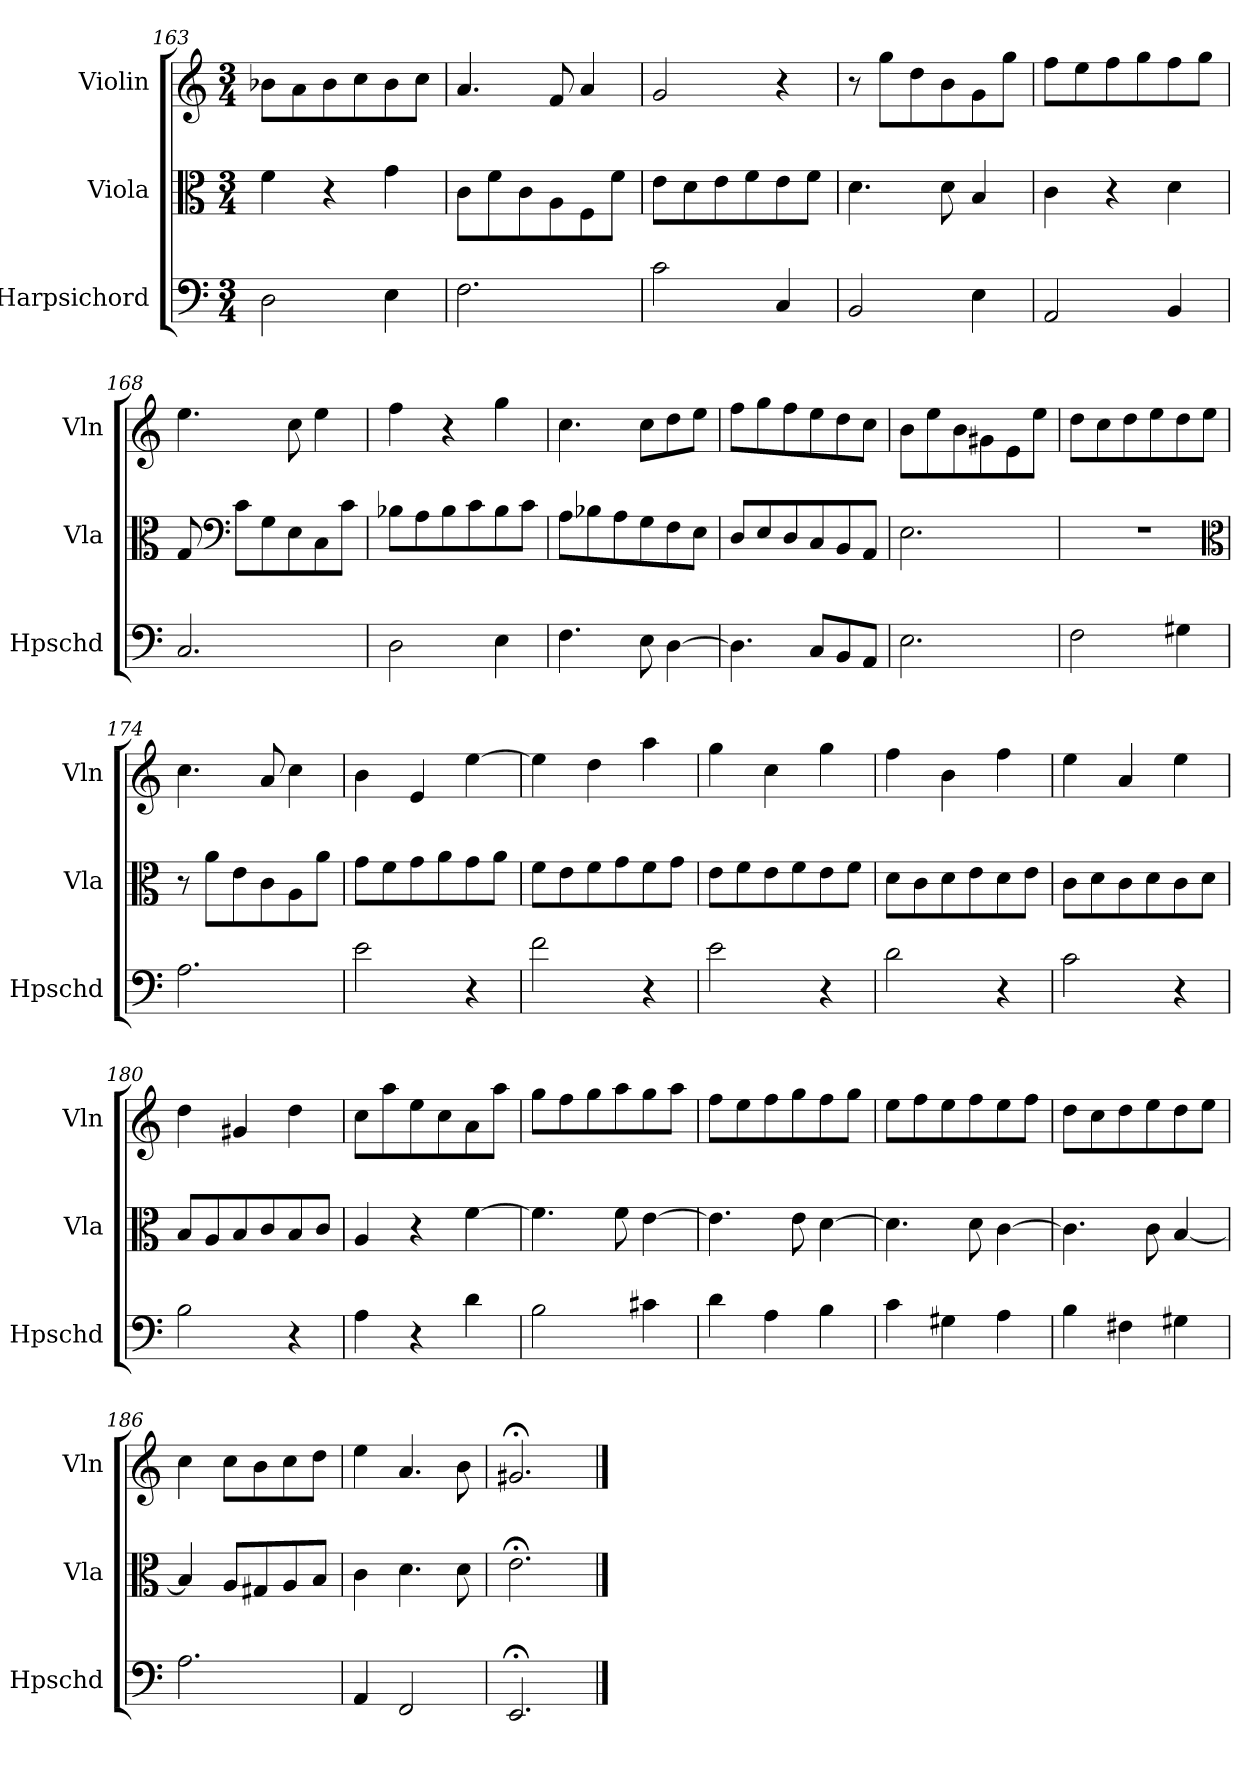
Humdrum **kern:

**kern	**kern	**kern
*part3	*part2	*part1
*staff3	*staff2	*staff1
*I"Harpsichord	*I"Viola	*I"Violin
*I'Hpschd	*I'Vla	*I'Vln
*clefF4	*clefC3	*clefG2
*k[]	*k[]	*k[]
*M3/4	*M3/4	*M3/4
=163	=163	=163
2D\	4f\	8b-X\L
.	.	8a\
.	4r	8b-\
.	.	8cc\
4E\	4g\	8b-\
.	.	8cc\J
=164	=164	=164
2.F\	8c\L	4.a/
.	8f\	.
.	8c\	.
.	8A\	8f/
.	8F\	4a/
.	8f\J	.
=165	=165	=165
2c\	8e\L	2g/
.	8d\	.
.	8e\	.
.	8f\	.
4C/	8e\	4r
.	8f\J	.
=166	=166	=166
2BB/	4.d\	8r
.	.	8gg\L
.	.	8dd\
.	8d\	8b\
4E\	4B/	8g\
.	.	8gg\J
=167	=167	=167
2AA/	4c\	8ff\L
.	.	8ee\
.	4r	8ff\
.	.	8gg\
4BB/	4d\	8ff\
.	.	8gg\J
=168	=168	=168
2.C/	8G/	4.ee\
*	*clefF4	*
.	8c\L	.
.	8G\	.
.	8E\	8cc\
.	8C\	4ee\
.	8c\J	.
=169	=169	=169
2D\	8B-X\L	4ff\
.	8A\	.
.	8B-\	4r
.	8c\	.
4E\	8B-\	4gg\
.	8c\J	.
=170	=170	=170
4.F\	8A\L	4.cc\
.	8B-X\	.
.	8A\	.
8E\	8G\	8cc\L
[4D\	8F\	8dd\
.	8E\J	8ee\J
=171	=171	=171
4.D\]	8D/L	8ff\L
.	8E/	8gg\
.	8D/	8ff\
8C/L	8C/	8ee\
8BB/	8BB/	8dd\
8AA/J	8AA/J	8cc\J
=172	=172	=172
2.E\	2.E\	8b\L
.	.	8ee\
.	.	8b\
.	.	8g#X\
.	.	8e\
.	.	8ee\J
=173	=173	=173
2F\	2.r	8dd\L
.	.	8cc\
.	.	8dd\
.	.	8ee\
4G#X\	.	8dd\
.	.	8ee\J
*	*clefC3	*
=174	=174	=174
2.A\	8r	4.cc\
.	8a\L	.
.	8e\	.
.	8c\	8a/
.	8A\	4cc\
.	8a\J	.
=175	=175	=175
2e\	8g\L	4b\
.	8f\	.
.	8g\	4e/
.	8a\	.
4r	8g\	[4ee\
.	8a\J	.
=176	=176	=176
2f\	8f\L	4ee\]
.	8e\	.
.	8f\	4dd\
.	8g\	.
4r	8f\	4aa\
.	8g\J	.
=177	=177	=177
2e\	8e\L	4gg\
.	8f\	.
.	8e\	4cc\
.	8f\	.
4r	8e\	4gg\
.	8f\J	.
=178	=178	=178
2d\	8d\L	4ff\
.	8c\	.
.	8d\	4b\
.	8e\	.
4r	8d\	4ff\
.	8e\J	.
=179	=179	=179
2c\	8c\L	4ee\
.	8d\	.
.	8c\	4a/
.	8d\	.
4r	8c\	4ee\
.	8d\J	.
=180	=180	=180
2B\	8B/L	4dd\
.	8A/	.
.	8B/	4g#X/
.	8c/	.
4r	8B/	4dd\
.	8c/J	.
=181	=181	=181
4A\	4A/	8cc\L
.	.	8aa\
4r	4r	8ee\
.	.	8cc\
4d\	[4f\	8a\
.	.	8aa\J
=182	=182	=182
2B\	4.f\]	8gg\L
.	.	8ff\
.	.	8gg\
.	8f\	8aa\
4c#X\	[4e\	8gg\
.	.	8aa\J
=183	=183	=183
4d\	4.e\]	8ff\L
.	.	8ee\
4A\	.	8ff\
.	8e\	8gg\
4B\	[4d\	8ff\
.	.	8gg\J
=184	=184	=184
4c\	4.d\]	8ee\L
.	.	8ff\
4G#X\	.	8ee\
.	8d\	8ff\
4A\	[4c\	8ee\
.	.	8ff\J
=185	=185	=185
4B\	4.c\]	8dd\L
.	.	8cc\
4F#X\	.	8dd\
.	8c\	8ee\
4G#X\	[4B/	8dd\
.	.	8ee\J
=186	=186	=186
2.A\	4B/]	4cc\
.	8A/L	8cc\L
.	8G#X/	8b\
.	8A/	8cc\
.	8B/J	8dd\J
=187	=187	=187
4AA/	4c\	4ee\
2FF/	4.d\	4.a/
.	8d\	8b\
=188	=188	=188
2.EE;</	2.e;<\	2.g#X;</
==	==	==
*-	*-	*-
